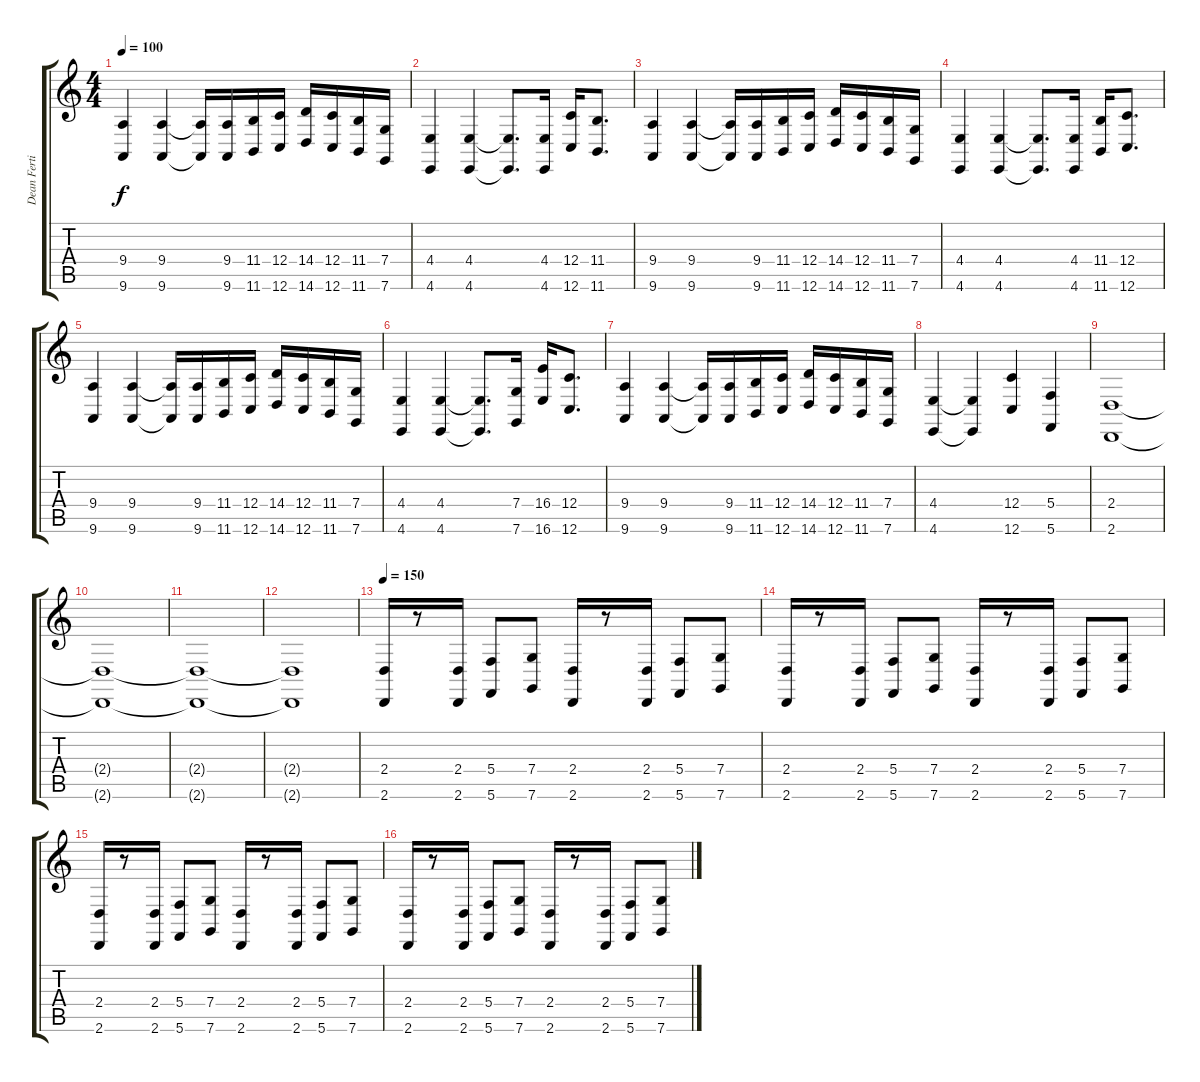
\track ("Dean Fertita (Synth)" "Dean Ferti") {instrument lead2sawtooth}
\staff {score tabs}
\tuning (D4 A3 F3 C3 G2 C2) {hide}
\ts (4 4)
\tempo 100
\clef g2
\ks c
(9.4 9.6).4{dy f} (9.4 9.6).4 (9.4{t} 9.6{t}).16 (9.4 9.6).16 (11.4 11.6).16 (12.4 12.6).16 (14.4 14.6).16 (12.4 12.6).16 (11.4 11.6).16 (7.4 7.6).16 |
(4.4 4.6).4 (4.4 4.6).4 (4.4{t} 4.6{t}).8{d} (4.4 4.6).16 (12.4 12.6).16 (11.4 11.6).8{d} |
(9.4 9.6).4 (9.4 9.6).4 (9.4{t} 9.6{t}).16 (9.4 9.6).16 (11.4 11.6).16 (12.4 12.6).16 (14.4 14.6).16 (12.4 12.6).16 (11.4 11.6).16 (7.4 7.6).16 |
(4.4 4.6).4 (4.4 4.6).4 (4.4{t} 4.6{t}).8{d} (4.4 4.6).16 (11.4 11.6).16 (12.4 12.6).8{d} |
(9.4 9.6).4 (9.4 9.6).4 (9.4{t} 9.6{t}).16 (9.4 9.6).16 (11.4 11.6).16 (12.4 12.6).16 (14.4 14.6).16 (12.4 12.6).16 (11.4 11.6).16 (7.4 7.6).16 |
(4.4 4.6).4 (4.4 4.6).4 (4.4{t} 4.6{t}).8{d} (7.4 7.6).16 (16.4 16.6).16 (12.4 12.6).8{d} |
(9.4 9.6).4 (9.4 9.6).4 (9.4{t} 9.6{t}).16 (9.4 9.6).16 (11.4 11.6).16 (12.4 12.6).16 (14.4 14.6).16 (12.4 12.6).16 (11.4 11.6).16 (7.4 7.6).16 |
(4.4 4.6).4 (4.4{t} 4.6{t}).4 (12.4 12.6).4 (5.4 5.6).4 |
(2.4 2.6).1 |
(2.4{t} 2.6{t}).1 |
(2.4{t} 2.6{t}).1 |
(2.4{t} 2.6{t}).1 |
\tempo 150
(2.4 2.6).16 r.8 (2.4 2.6).16 (5.4 5.6).8 (7.4 7.6).8 (2.4 2.6).16 r.8 (2.4 2.6).16 (5.4 5.6).8 (7.4 7.6).8 |
(2.4 2.6).16 r.8 (2.4 2.6).16 (5.4 5.6).8 (7.4 7.6).8 (2.4 2.6).16 r.8 (2.4 2.6).16 (5.4 5.6).8 (7.4 7.6).8 |
(2.4 2.6).16 r.8 (2.4 2.6).16 (5.4 5.6).8 (7.4 7.6).8 (2.4 2.6).16 r.8 (2.4 2.6).16 (5.4 5.6).8 (7.4 7.6).8 |
(2.4 2.6).16 r.8 (2.4 2.6).16 (5.4 5.6).8 (7.4 7.6).8 (2.4 2.6).16 r.8 (2.4 2.6).16 (5.4 5.6).8 (7.4 7.6).8
